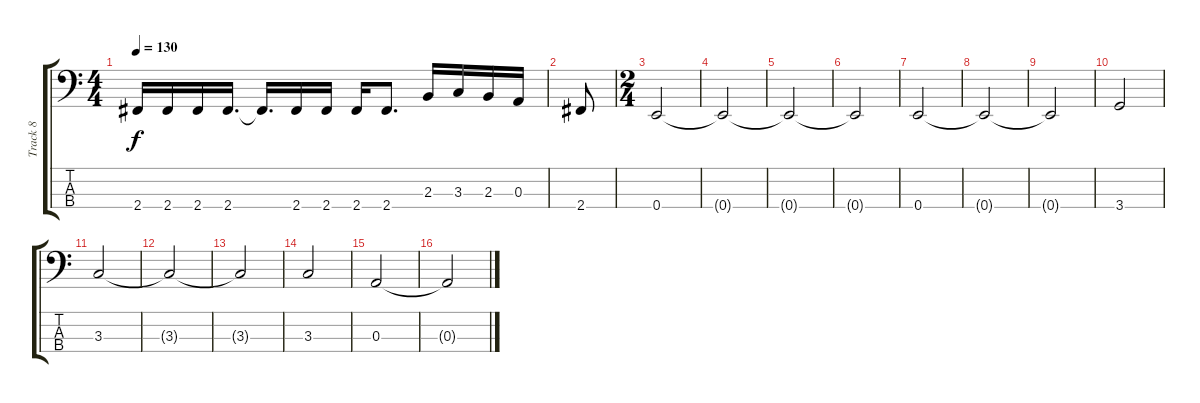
\track ("Track 8" "Track 8") {instrument electricbassfinger}
\staff {score tabs}
\tuning (G2 D2 A1 E1) {hide}
\ts (4 4)
\tempo 130
\clef f4
\ks c
2.4.16{dy f} 2.4.16 2.4.16 2.4.16{d} 2.4{t}.16{d} 2.4.16 2.4.16 2.4.16 2.4.8{d} 2.3.16 3.3.16 2.3.16 0.3.16 |
2.4.8 |
\ts (2 4)
0.4.2 |
0.4{t}.2 |
0.4{t}.2 |
0.4{t}.2 |
0.4.2 |
0.4{t}.2 |
0.4{t}.2 |
3.4.2 |
3.3.2 |
3.3{t}.2 |
3.3{t}.2 |
3.3.2 |
0.3.2 |
0.3{t}.2
